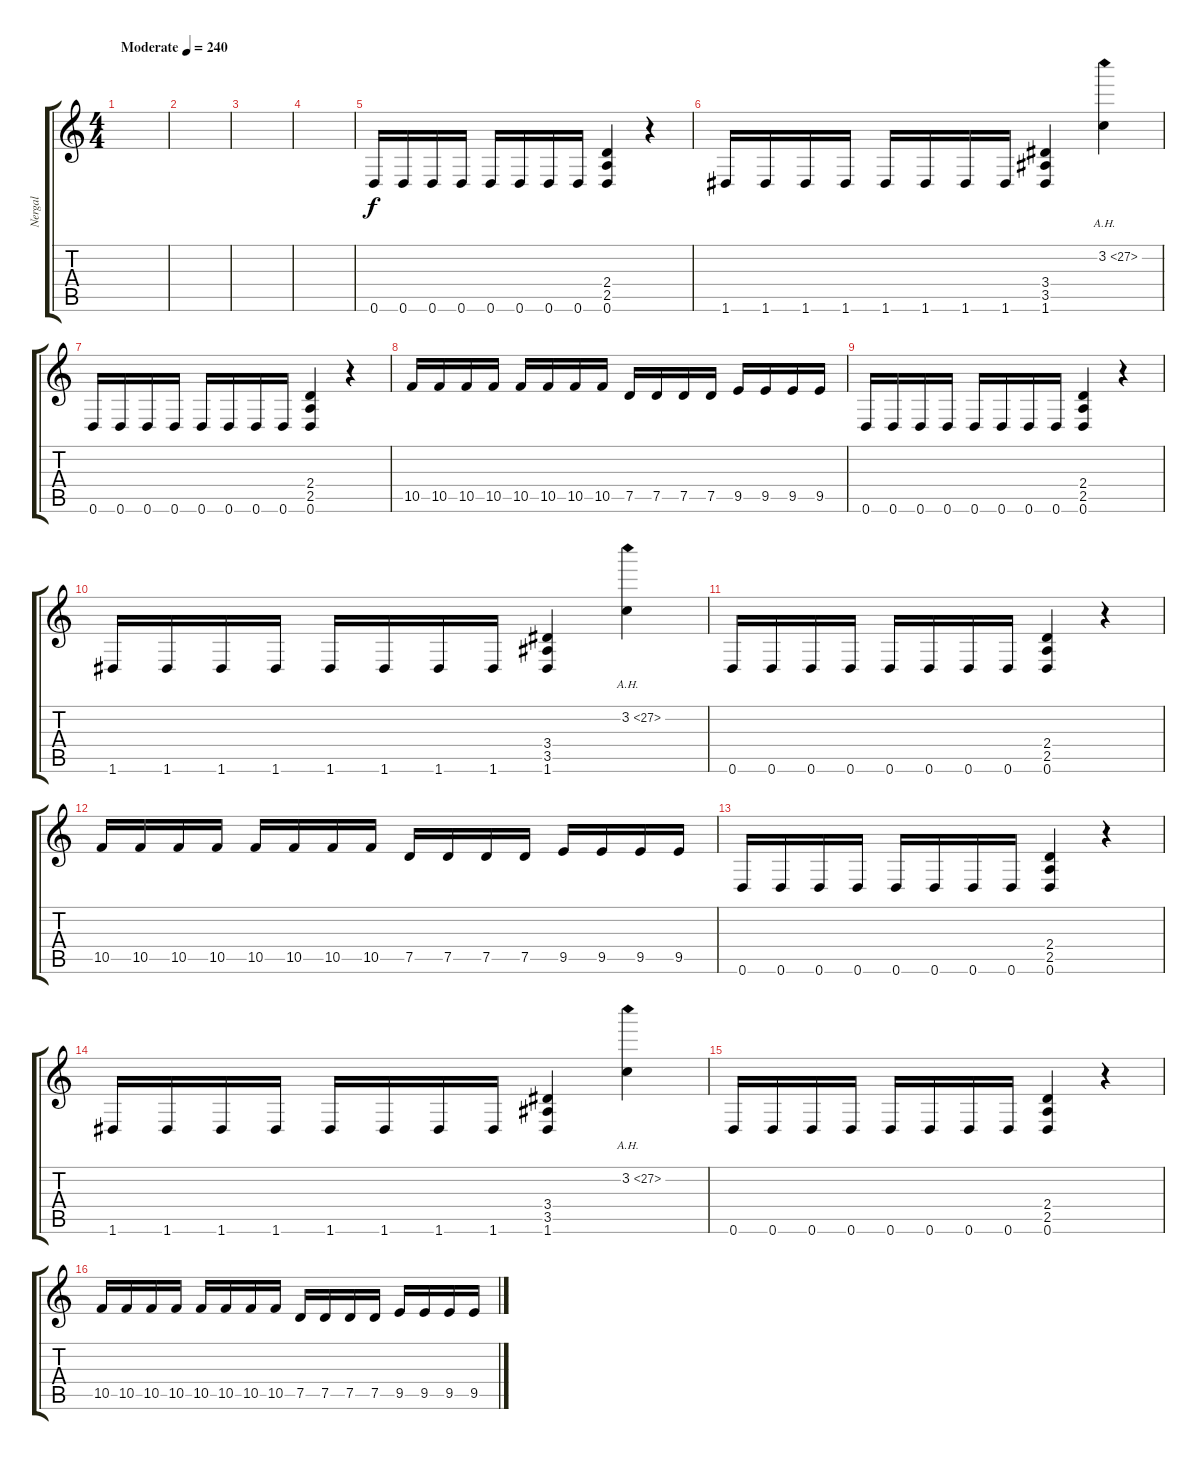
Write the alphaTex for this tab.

\track ("Nergal" "Nergal") {instrument distortionguitar}
\staff {score tabs}
\tuning (D4 A3 F3 C3 G2 D2) {hide}
\ts (4 4)
\tempo (240 "Moderate")
\clef g2
\ks c
|
|
|
|
0.6.16 0.6.16 0.6.16 0.6.16 0.6.16 0.6.16 0.6.16 0.6.16 (2.4 2.5 0.6).4 r.4 |
1.6.16 1.6.16 1.6.16 1.6.16 1.6.16 1.6.16 1.6.16 1.6.16 (3.4 3.5 1.6).4 3.2{ah 24}.4 |
0.6.16 0.6.16 0.6.16 0.6.16 0.6.16 0.6.16 0.6.16 0.6.16 (2.4 2.5 0.6).4 r.4 |
10.5.16 10.5.16 10.5.16 10.5.16 10.5.16 10.5.16 10.5.16 10.5.16 7.5.16 7.5.16 7.5.16 7.5.16 9.5.16 9.5.16 9.5.16 9.5.16 |
0.6.16 0.6.16 0.6.16 0.6.16 0.6.16 0.6.16 0.6.16 0.6.16 (2.4 2.5 0.6).4 r.4 |
1.6.16 1.6.16 1.6.16 1.6.16 1.6.16 1.6.16 1.6.16 1.6.16 (3.4 3.5 1.6).4 3.2{ah 24}.4 |
0.6.16 0.6.16 0.6.16 0.6.16 0.6.16 0.6.16 0.6.16 0.6.16 (2.4 2.5 0.6).4 r.4 |
10.5.16 10.5.16 10.5.16 10.5.16 10.5.16 10.5.16 10.5.16 10.5.16 7.5.16 7.5.16 7.5.16 7.5.16 9.5.16 9.5.16 9.5.16 9.5.16 |
0.6.16 0.6.16 0.6.16 0.6.16 0.6.16 0.6.16 0.6.16 0.6.16 (2.4 2.5 0.6).4 r.4 |
1.6.16 1.6.16 1.6.16 1.6.16 1.6.16 1.6.16 1.6.16 1.6.16 (3.4 3.5 1.6).4 3.2{ah 24}.4 |
0.6.16 0.6.16 0.6.16 0.6.16 0.6.16 0.6.16 0.6.16 0.6.16 (2.4 2.5 0.6).4 r.4 |
10.5.16 10.5.16 10.5.16 10.5.16 10.5.16 10.5.16 10.5.16 10.5.16 7.5.16 7.5.16 7.5.16 7.5.16 9.5.16 9.5.16 9.5.16 9.5.16
